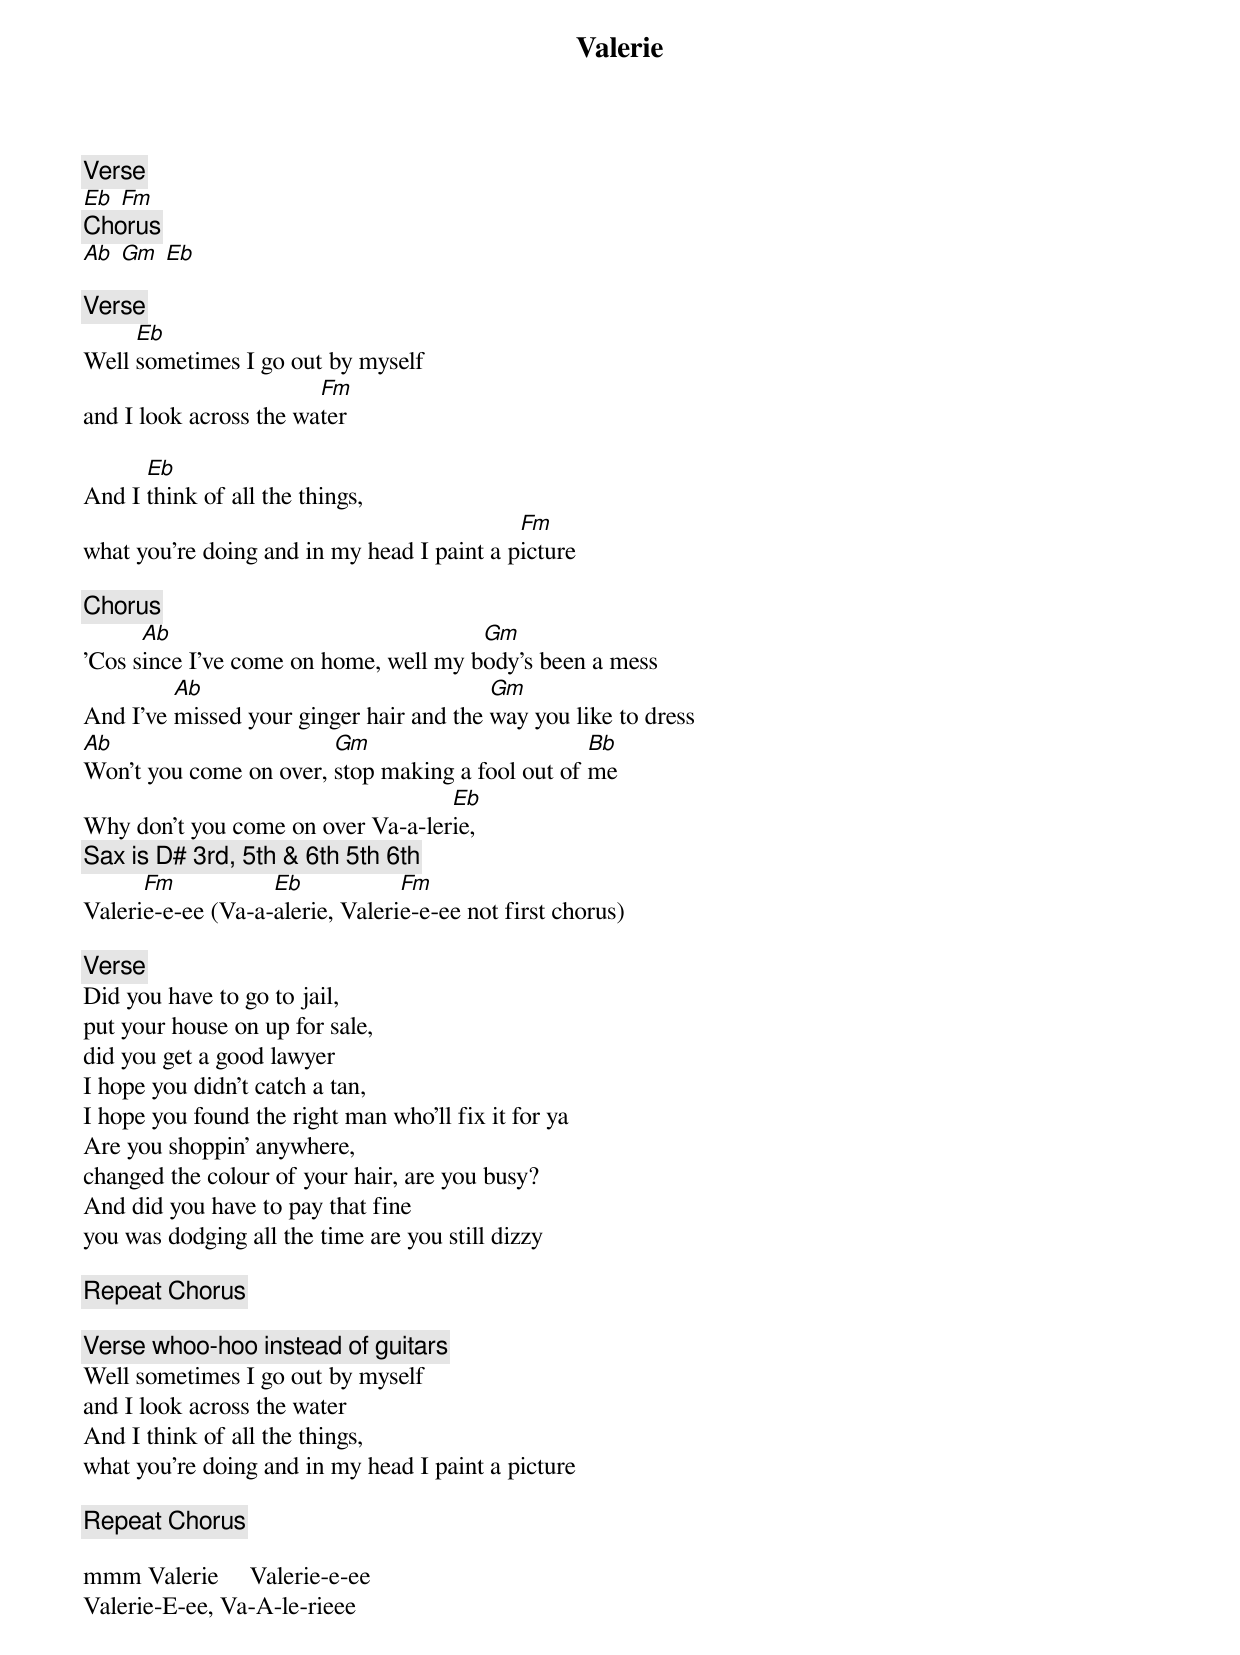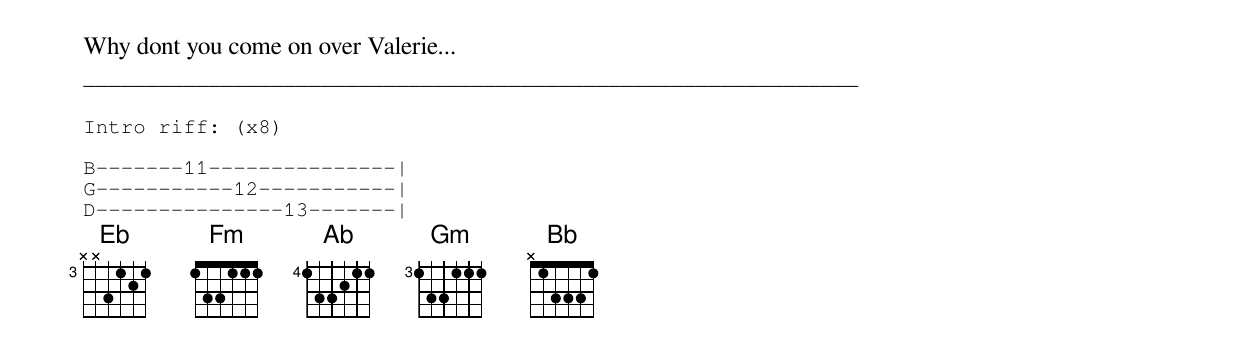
{t: Valerie}
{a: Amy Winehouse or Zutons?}

{c: Verse}
[Eb] [Fm]
{c: Chorus}
[Ab] [Gm] [Eb]

{c: Verse}
Well [Eb]sometimes I go out by myself
and I look across the wa[Fm]ter

And I [Eb]think of all the things,
what you're doing and in my head I paint a p[Fm]icture

{c: Chorus}
'Cos s[Ab]ince I've come on home, well my b[Gm]ody's been a mess
And I've [Ab]missed your ginger hair and the [Gm]way you like to dress
[Ab]Won't you come on over, [Gm]stop making a fool out of [Bb]me
Why don't you come on over Va-a-ler[Eb]ie,
{c: Sax is D# 3rd, 5th & 6th 5th 6th}
Valeri[Fm]e-e-ee (Va-a-[Eb]alerie, Valeri[Fm]e-e-ee not first chorus)

{c: Verse}
Did you have to go to jail,
put your house on up for sale,
did you get a good lawyer
I hope you didn't catch a tan,
I hope you found the right man who'll fix it for ya
Are you shoppin' anywhere,
changed the colour of your hair, are you busy?
And did you have to pay that fine
you was dodging all the time are you still dizzy

{c: Repeat Chorus}

{c: Verse whoo-hoo instead of guitars}
Well sometimes I go out by myself
and I look across the water
And I think of all the things,
what you're doing and in my head I paint a picture

{c: Repeat Chorus}

mmm Valerie     Valerie-e-ee
Valerie-E-ee, Va-A-le-rieee

Why dont you come on over Valerie...
______________________________________________________________

{sot}
Intro riff: (x8)

B-------11---------------|
G-----------12-----------|
D---------------13-------|
{eot}
